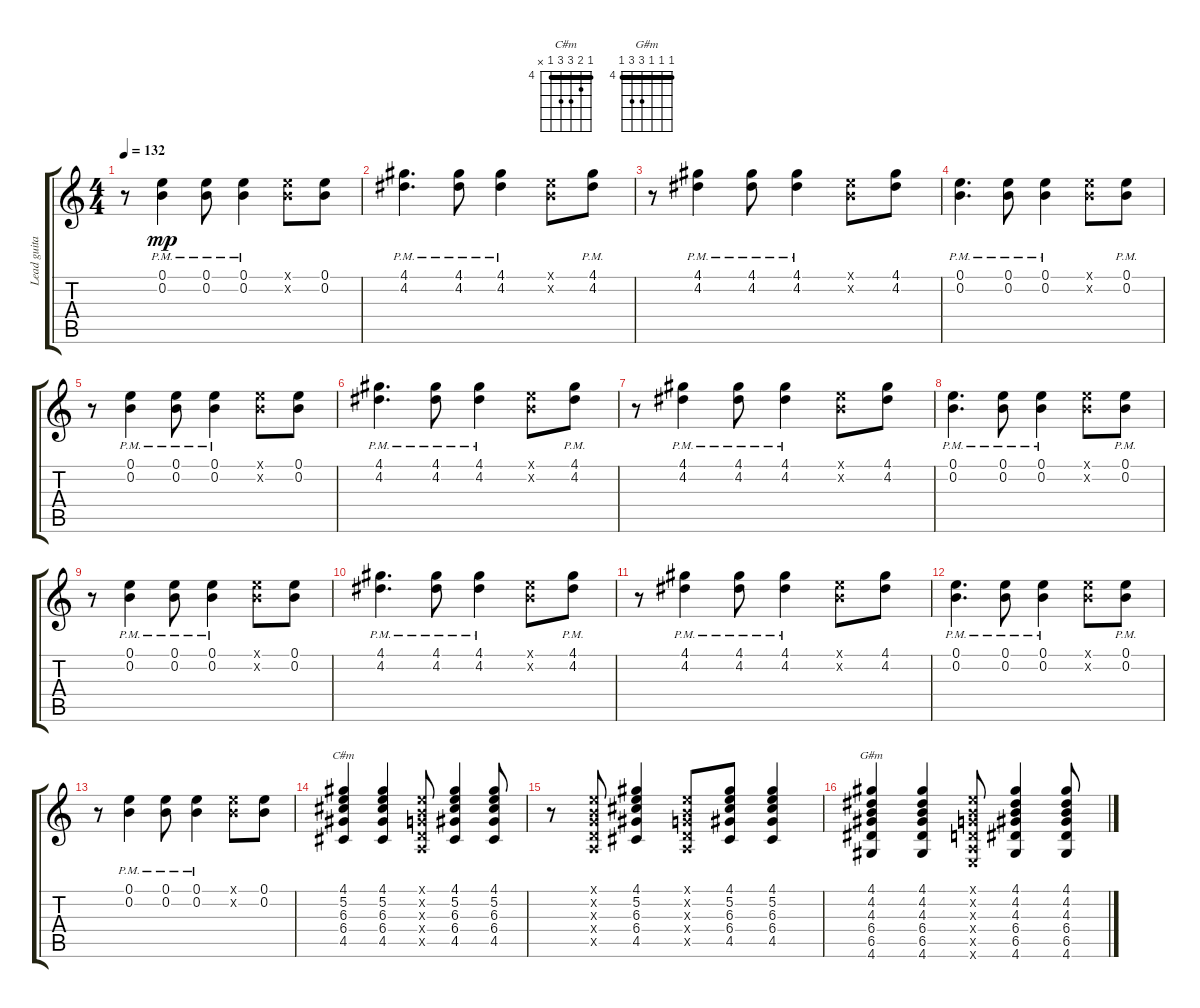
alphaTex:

\track ("Lead guitar" "Lead guita") {instrument distortionguitar}
\staff {score tabs}
\tuning (E4 B3 G3 D3 A2 E2) {hide}
\chord ("C#m" 4 5 6 6 4 x) {firstfret 4 barre 4}
\chord ("G#m" 4 4 4 6 6 4) {firstfret 4 barre 4}
\ts (4 4)
\tempo 132
\clef g2
\ks c
r.8{dy mp} (0.1{pm} 0.2{pm}).4 (0.1{pm} 0.2{pm}).8 (0.1{pm} 0.2{pm}).4 (0.1{x} 0.2{x}).8 (0.1 0.2).8 |
(4.1{pm} 4.2{pm}).4{d} (4.1{pm} 4.2{pm}).8 (4.1{pm} 4.2{pm}).4 (0.1{x} 0.2{x}).8 (4.1{pm} 4.2{pm}).8 |
r.8 (4.1{pm} 4.2{pm}).4 (4.1{pm} 4.2{pm}).8 (4.1{pm} 4.2{pm}).4 (0.1{x} 0.2{x}).8 (4.1 4.2).8 |
(0.1{pm} 0.2{pm}).4{d} (0.1{pm} 0.2{pm}).8 (0.1{pm} 0.2{pm}).4 (0.1{x} 0.2{x}).8 (0.1{pm} 0.2{pm}).8 |
r.8 (0.1{pm} 0.2{pm}).4 (0.1{pm} 0.2{pm}).8 (0.1{pm} 0.2{pm}).4{txt ""} (0.1{x} 0.2{x}).8 (0.1 0.2).8 |
(4.1{pm} 4.2{pm}).4{d} (4.1{pm} 4.2{pm}).8 (4.1{pm} 4.2{pm}).4 (0.1{x} 0.2{x}).8 (4.1{pm} 4.2{pm}).8 |
r.8 (4.1{pm} 4.2{pm}).4 (4.1{pm} 4.2{pm}).8 (4.1{pm} 4.2{pm}).4 (0.1{x} 0.2{x}).8 (4.1 4.2).8 |
(0.1{pm} 0.2{pm}).4{d} (0.1{pm} 0.2{pm}).8 (0.1{pm} 0.2{pm}).4 (0.1{x} 0.2{x}).8 (0.1{pm} 0.2{pm}).8 |
r.8 (0.1{pm} 0.2{pm}).4 (0.1{pm} 0.2{pm}).8 (0.1{pm} 0.2{pm}).4 (0.1{x} 0.2{x}).8 (0.1 0.2).8 |
(4.1{pm} 4.2{pm}).4{d} (4.1{pm} 4.2{pm}).8 (4.1{pm} 4.2{pm}).4 (0.1{x} 0.2{x}).8 (4.1{pm} 4.2{pm}).8 |
r.8 (4.1{pm} 4.2{pm}).4 (4.1{pm} 4.2{pm}).8 (4.1{pm} 4.2{pm}).4 (0.1{x} 0.2{x}).8 (4.1 4.2).8 |
(0.1{pm} 0.2{pm}).4{d} (0.1{pm} 0.2{pm}).8 (0.1{pm} 0.2{pm}).4 (0.1{x} 0.2{x}).8 (0.1{pm} 0.2{pm}).8 |
r.8 (0.1{pm} 0.2{pm}).4 (0.1{pm} 0.2{pm}).8 (0.1{pm} 0.2{pm}).4 (0.1{x} 0.2{x}).8 (0.1 0.2).8 |
(4.1 5.2 6.3 6.4 4.5).4{ch "C#m"} (4.1 5.2 6.3 6.4 4.5).4 (0.1{x} 0.2{x} 0.3{x} 0.4{x} 0.5{x}).8 (4.1 5.2 6.3 6.4 4.5).4 (4.1 5.2 6.3 6.4 4.5).8 |
r.8 (0.1{x} 0.2{x} 0.3{x} 0.4{x} 0.5{x}).8 (4.1 5.2 6.3 6.4 4.5).4 (0.1{x} 0.2{x} 0.3{x} 0.4{x} 0.5{x}).8 (4.1 5.2 6.3 6.4 4.5).8 (4.1 5.2 6.3 6.4 4.5).4 |
(4.1 4.2 4.3 6.4 6.5 4.6).4{ch "G#m"} (4.1 4.2 4.3 6.4 6.5 4.6).4 (0.1{x} 0.2{x} 0.3{x} 0.4{x} 0.5{x} 0.6{x}).8 (4.1 4.2 4.3 6.4 6.5 4.6).4 (4.1 4.2 4.3 6.4 6.5 4.6).8
